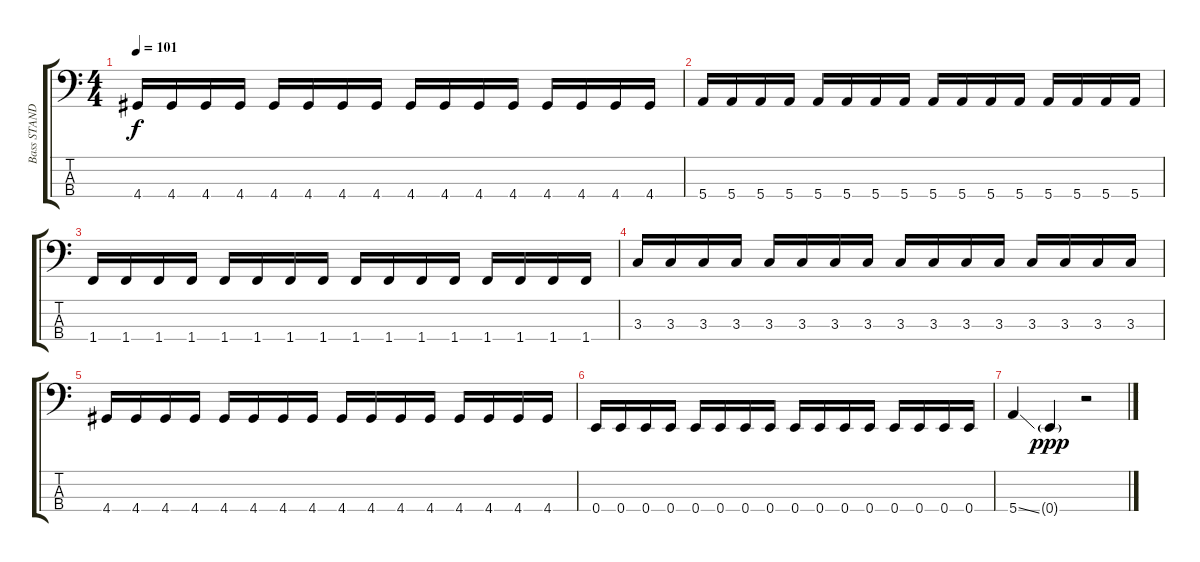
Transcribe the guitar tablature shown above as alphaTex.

\track ("Bass STANDARD" "Bass STAND") {instrument electricbasspick}
\staff {score tabs}
\tuning (G2 D2 A1 E1) {hide}
\ts (4 4)
\tempo 101
\clef f4
\ks c
4.4.16{dy f} 4.4.16 4.4.16 4.4.16 4.4.16 4.4.16 4.4.16 4.4.16 4.4.16 4.4.16 4.4.16 4.4.16 4.4.16 4.4.16 4.4.16 4.4.16 |
5.4.16 5.4.16 5.4.16 5.4.16 5.4.16 5.4.16 5.4.16 5.4.16 5.4.16 5.4.16 5.4.16 5.4.16 5.4.16 5.4.16 5.4.16 5.4.16 |
1.4.16 1.4.16 1.4.16 1.4.16 1.4.16 1.4.16 1.4.16 1.4.16 1.4.16 1.4.16 1.4.16 1.4.16 1.4.16 1.4.16 1.4.16 1.4.16 |
3.3.16 3.3.16 3.3.16 3.3.16 3.3.16 3.3.16 3.3.16 3.3.16 3.3.16 3.3.16 3.3.16 3.3.16 3.3.16 3.3.16 3.3.16 3.3.16 |
4.4.16 4.4.16 4.4.16 4.4.16 4.4.16 4.4.16 4.4.16 4.4.16 4.4.16 4.4.16 4.4.16 4.4.16 4.4.16 4.4.16 4.4.16 4.4.16 |
0.4.16 0.4.16 0.4.16 0.4.16 0.4.16 0.4.16 0.4.16 0.4.16 0.4.16 0.4.16 0.4.16 0.4.16 0.4.16 0.4.16 0.4.16 0.4.16 |
5.4{ss}.4 0.4{g}.4{dy ppp} r.2
